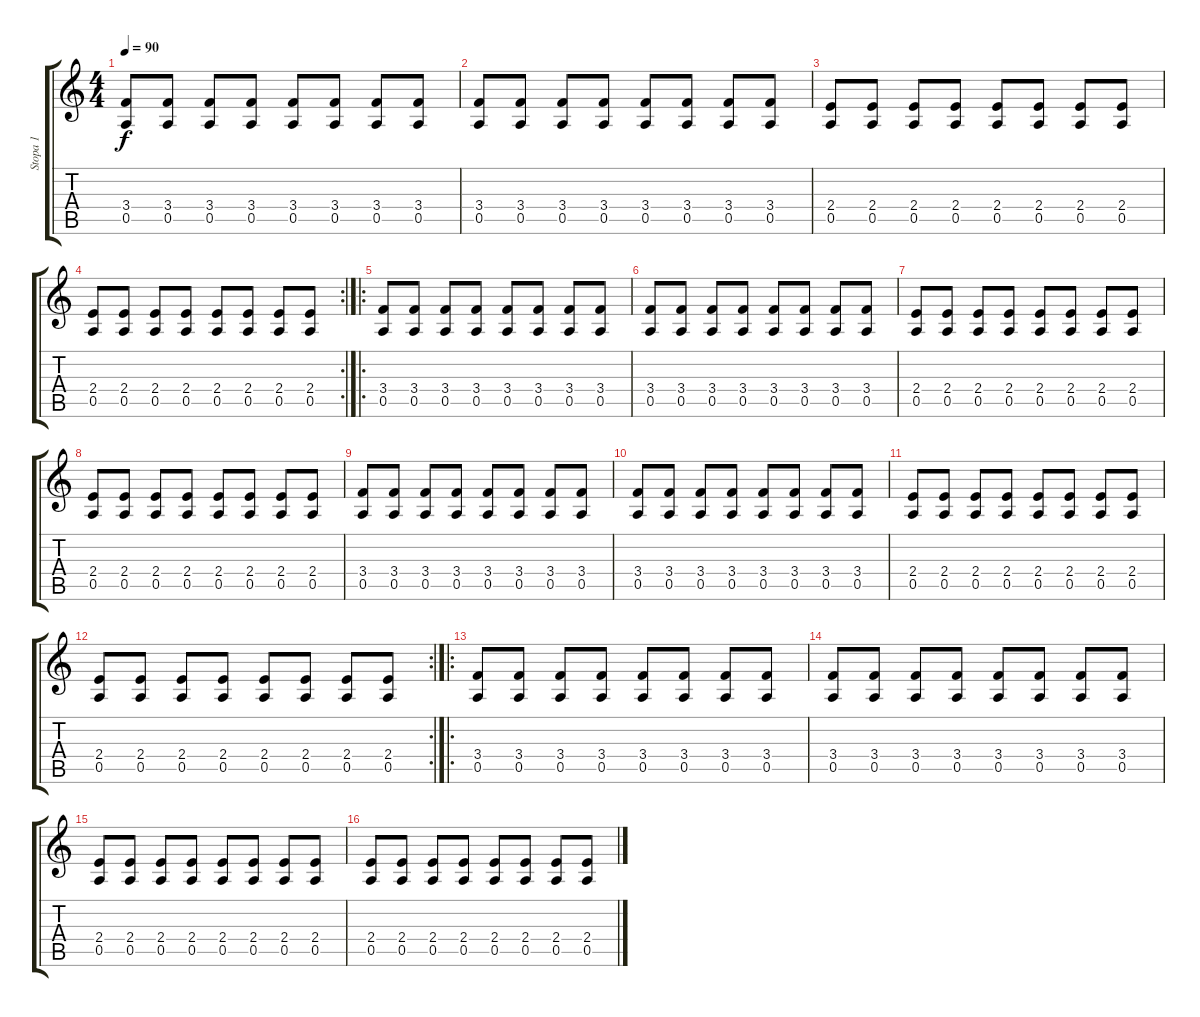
\track ("Stopa 1" "Stopa 1") {instrument distortionguitar}
\staff {score tabs}
\tuning (E4 B3 G3 D3 A2 E2) {hide}
\ts (4 4)
\tempo 90
\clef g2
\ks c
(3.4 0.5).8{dy f} (3.4 0.5).8 (3.4 0.5).8 (3.4 0.5).8 (3.4 0.5).8 (3.4 0.5).8 (3.4 0.5).8 (3.4 0.5).8 |
(3.4 0.5).8 (3.4 0.5).8 (3.4 0.5).8 (3.4 0.5).8 (3.4 0.5).8 (3.4 0.5).8 (3.4 0.5).8 (3.4 0.5).8 |
(2.4 0.5).8 (2.4 0.5).8 (2.4 0.5).8 (2.4 0.5).8 (2.4 0.5).8 (2.4 0.5).8 (2.4 0.5).8 (2.4 0.5).8 |
\rc 2
(2.4 0.5).8 (2.4 0.5).8 (2.4 0.5).8 (2.4 0.5).8 (2.4 0.5).8 (2.4 0.5).8 (2.4 0.5).8 (2.4 0.5).8 |
\ro
(3.4 0.5).8 (3.4 0.5).8 (3.4 0.5).8 (3.4 0.5).8 (3.4 0.5).8 (3.4 0.5).8 (3.4 0.5).8 (3.4 0.5).8 |
(3.4 0.5).8 (3.4 0.5).8 (3.4 0.5).8 (3.4 0.5).8 (3.4 0.5).8 (3.4 0.5).8 (3.4 0.5).8 (3.4 0.5).8 |
(2.4 0.5).8 (2.4 0.5).8 (2.4 0.5).8 (2.4 0.5).8 (2.4 0.5).8 (2.4 0.5).8 (2.4 0.5).8 (2.4 0.5).8 |
(2.4 0.5).8 (2.4 0.5).8 (2.4 0.5).8 (2.4 0.5).8 (2.4 0.5).8 (2.4 0.5).8 (2.4 0.5).8 (2.4 0.5).8 |
(3.4 0.5).8 (3.4 0.5).8 (3.4 0.5).8 (3.4 0.5).8 (3.4 0.5).8 (3.4 0.5).8 (3.4 0.5).8 (3.4 0.5).8 |
(3.4 0.5).8 (3.4 0.5).8 (3.4 0.5).8 (3.4 0.5).8 (3.4 0.5).8 (3.4 0.5).8 (3.4 0.5).8 (3.4 0.5).8 |
(2.4 0.5).8 (2.4 0.5).8 (2.4 0.5).8 (2.4 0.5).8 (2.4 0.5).8 (2.4 0.5).8 (2.4 0.5).8 (2.4 0.5).8 |
\rc 2
(2.4 0.5).8 (2.4 0.5).8 (2.4 0.5).8 (2.4 0.5).8 (2.4 0.5).8 (2.4 0.5).8 (2.4 0.5).8 (2.4 0.5).8 |
\ro
(3.4 0.5).8 (3.4 0.5).8 (3.4 0.5).8 (3.4 0.5).8 (3.4 0.5).8 (3.4 0.5).8 (3.4 0.5).8 (3.4 0.5).8 |
(3.4 0.5).8 (3.4 0.5).8 (3.4 0.5).8 (3.4 0.5).8 (3.4 0.5).8 (3.4 0.5).8 (3.4 0.5).8 (3.4 0.5).8 |
(2.4 0.5).8 (2.4 0.5).8 (2.4 0.5).8 (2.4 0.5).8 (2.4 0.5).8 (2.4 0.5).8 (2.4 0.5).8 (2.4 0.5).8 |
(2.4 0.5).8 (2.4 0.5).8 (2.4 0.5).8 (2.4 0.5).8 (2.4 0.5).8 (2.4 0.5).8 (2.4 0.5).8 (2.4 0.5).8
